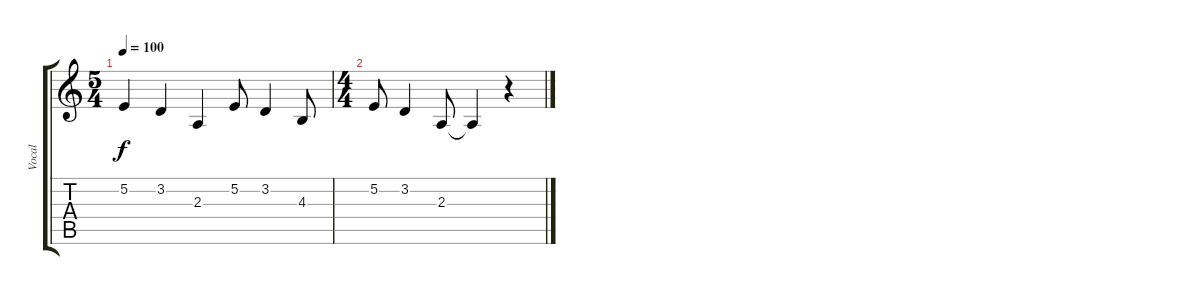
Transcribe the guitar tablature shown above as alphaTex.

\track ("Vocal" "Vocal") {instrument acousticgrandpiano}
\staff {score tabs}
\tuning (E4 B3 G3 D3 A2 E2) {hide}
\ts (5 4)
\tempo 100
\clef g2
\ks c
5.2.4{dy f} 3.2.4 2.3.4 5.2.8 3.2.4 4.3.8 |
\ts (4 4)
5.2.8 3.2.4 2.3.8 2.3{t}.4 r.4
